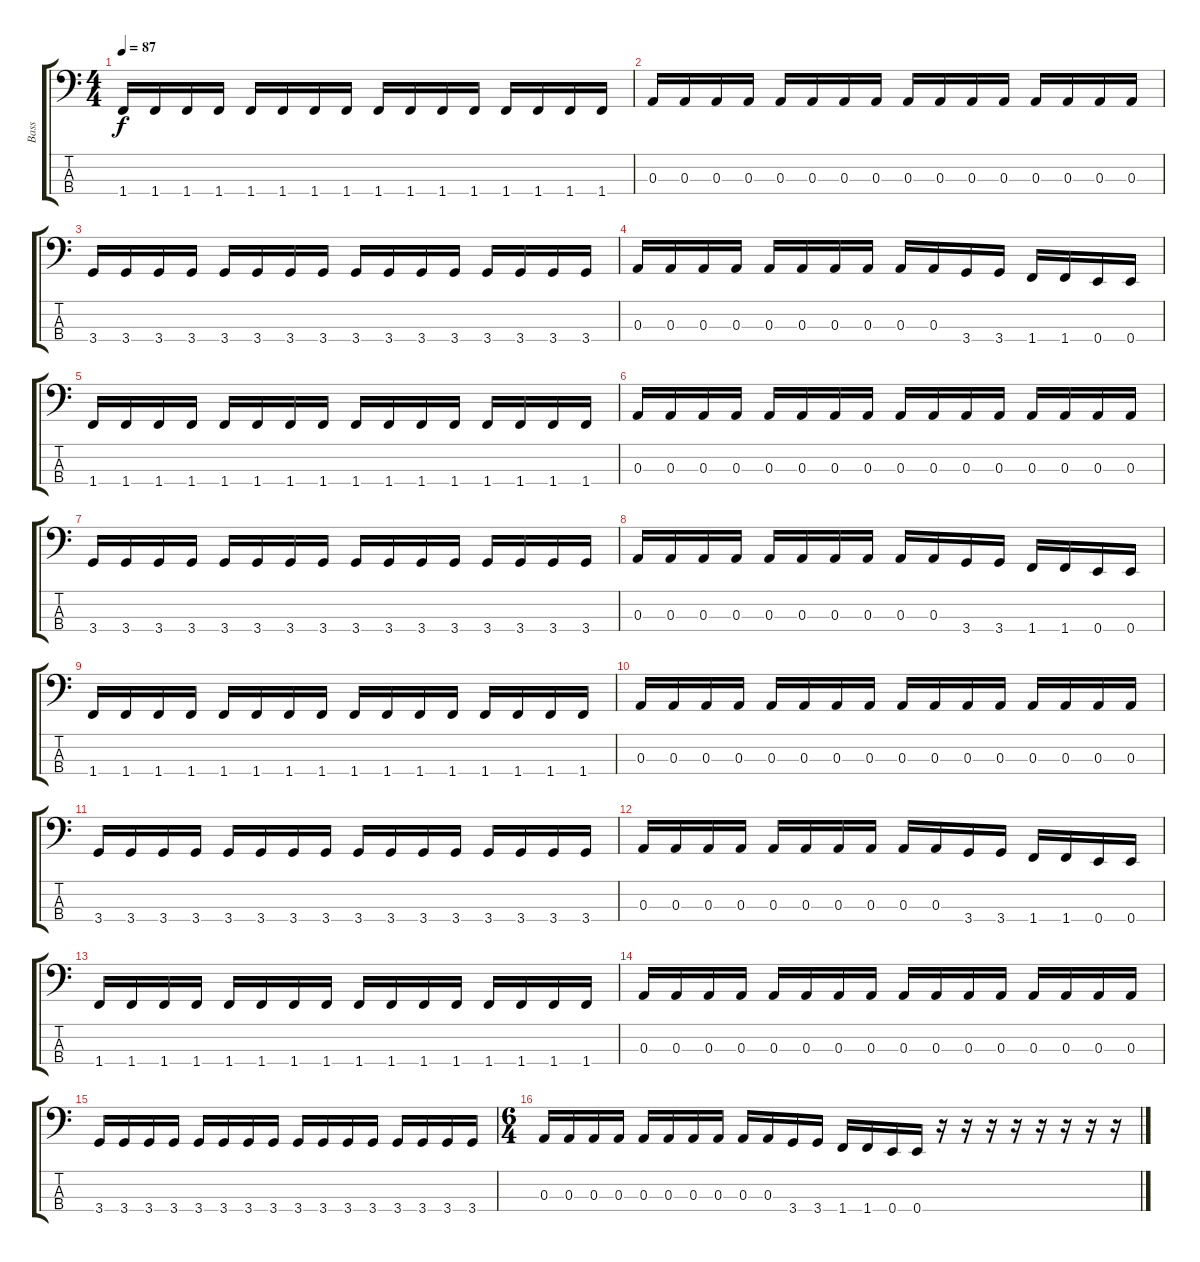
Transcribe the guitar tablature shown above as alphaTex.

\track ("Bass" "Bass") {instrument synthbass2}
\staff {score tabs}
\tuning (G2 D2 A1 E1) {hide}
\ts (4 4)
\tempo 87
\clef f4
\ks c
1.4.16{dy f} 1.4.16 1.4.16 1.4.16 1.4.16 1.4.16 1.4.16 1.4.16 1.4.16 1.4.16 1.4.16 1.4.16 1.4.16 1.4.16 1.4.16 1.4.16 |
0.3.16 0.3.16 0.3.16 0.3.16 0.3.16 0.3.16 0.3.16 0.3.16 0.3.16 0.3.16 0.3.16 0.3.16 0.3.16 0.3.16 0.3.16 0.3.16 |
3.4.16 3.4.16 3.4.16 3.4.16 3.4.16 3.4.16 3.4.16 3.4.16 3.4.16 3.4.16 3.4.16 3.4.16 3.4.16 3.4.16 3.4.16 3.4.16 |
0.3.16 0.3.16 0.3.16 0.3.16 0.3.16 0.3.16 0.3.16 0.3.16 0.3.16 0.3.16 3.4.16 3.4.16 1.4.16 1.4.16 0.4.16 0.4.16 |
1.4.16 1.4.16 1.4.16 1.4.16 1.4.16 1.4.16 1.4.16 1.4.16 1.4.16 1.4.16 1.4.16 1.4.16 1.4.16 1.4.16 1.4.16 1.4.16 |
0.3.16 0.3.16 0.3.16 0.3.16 0.3.16 0.3.16 0.3.16 0.3.16 0.3.16 0.3.16 0.3.16 0.3.16 0.3.16 0.3.16 0.3.16 0.3.16 |
3.4.16 3.4.16 3.4.16 3.4.16 3.4.16 3.4.16 3.4.16 3.4.16 3.4.16 3.4.16 3.4.16 3.4.16 3.4.16 3.4.16 3.4.16 3.4.16 |
0.3.16 0.3.16 0.3.16 0.3.16 0.3.16 0.3.16 0.3.16 0.3.16 0.3.16 0.3.16 3.4.16 3.4.16 1.4.16 1.4.16 0.4.16 0.4.16 |
1.4.16 1.4.16 1.4.16 1.4.16 1.4.16 1.4.16 1.4.16 1.4.16 1.4.16 1.4.16 1.4.16 1.4.16 1.4.16 1.4.16 1.4.16 1.4.16 |
0.3.16 0.3.16 0.3.16 0.3.16 0.3.16 0.3.16 0.3.16 0.3.16 0.3.16 0.3.16 0.3.16 0.3.16 0.3.16 0.3.16 0.3.16 0.3.16 |
3.4.16 3.4.16 3.4.16 3.4.16 3.4.16 3.4.16 3.4.16 3.4.16 3.4.16 3.4.16 3.4.16 3.4.16 3.4.16 3.4.16 3.4.16 3.4.16 |
0.3.16 0.3.16 0.3.16 0.3.16 0.3.16 0.3.16 0.3.16 0.3.16 0.3.16 0.3.16 3.4.16 3.4.16 1.4.16 1.4.16 0.4.16 0.4.16 |
1.4.16 1.4.16 1.4.16 1.4.16 1.4.16 1.4.16 1.4.16 1.4.16 1.4.16 1.4.16 1.4.16 1.4.16 1.4.16 1.4.16 1.4.16 1.4.16 |
0.3.16 0.3.16 0.3.16 0.3.16 0.3.16 0.3.16 0.3.16 0.3.16 0.3.16 0.3.16 0.3.16 0.3.16 0.3.16 0.3.16 0.3.16 0.3.16 |
3.4.16 3.4.16 3.4.16 3.4.16 3.4.16 3.4.16 3.4.16 3.4.16 3.4.16 3.4.16 3.4.16 3.4.16 3.4.16 3.4.16 3.4.16 3.4.16 |
\ts (6 4)
0.3.16 0.3.16 0.3.16 0.3.16 0.3.16 0.3.16 0.3.16 0.3.16 0.3.16 0.3.16 3.4.16 3.4.16 1.4.16 1.4.16 0.4.16 0.4.16 r.16 r.16 r.16 r.16 r.16 r.16 r.16 r.16
